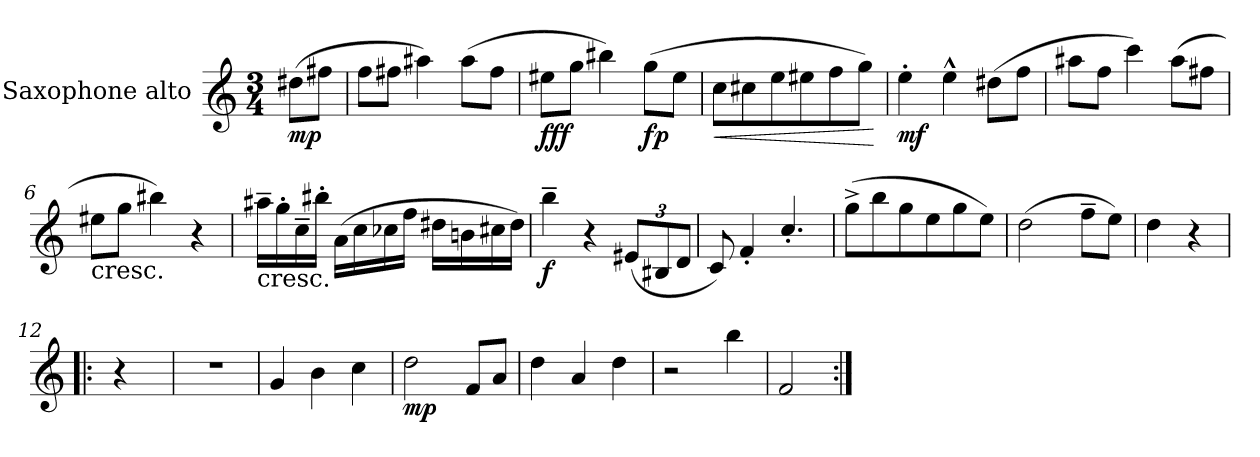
**kern	**dynam
*part1	*part1
*staff1	*staff1
*I"Saxophone alto	*
*I'Sax. A.	*
*clefG2	*
*ITrd5c9	*
*k[b-e-a-]	*
*M3/4	*
=	=
!	!LO:DY:b
(>8f#X\L	mp
8an\J	.
=1	=1
8a-\L	.
8an\J	.
4cc#X\)	.
(>8cc#\L	.
8a\J	.
=2	=2
!	!LO:DY:b
8g#X\L	fff
8b-\J	.
4dd#X\)	.
!	!LO:DY:b
(>8b-\L	fp
8g#\J	.
=3	=3
!	!LO:HP:b
8e-\L	<
8en\	.
8g\	.
8g#X\	.
8a-\	.
8b-\J)	.
.	[
=4	=4
!	!LO:DY:b
4g'\	mf
4g^^\	.
(>8f#X\L	.
8a-\J	.
=5	=5
8cc#X\L	.
8a-\J	.
4ee-\)	.
(>8cc#\L	.
8an\J	.
=6	=6
!LO:TX:b:t=cresc.	!
8g#X\L	.
8b-\J	.
4dd#X\)	.
4r	.
=7	=7
!LO:TX:b:t=cresc.	!
16cc#X~\LL	.
16b-'\	.
16e-~\	.
16dd#X'\JJ	.
(>16c\LL	.
16e-\	.
16e--X\	.
16a-\JJ	.
16f#X\LL	.
16dn\	.
16en\	.
16f#\JJ)	.
=8	=8
!	!LO:DY:b
4dd~\	f
4r	.
*Xbrackettup	*
(<12G#X/L	.
12D#X/	.
12F/J	.
=9	=9
8E-/)	.
4A-'/	.
4.e-'/	.
=10	=10
(>8b-^\L	.
8dd\	.
8b-\	.
8g\	.
8b-\	.
8g\J)	.
=11	=11
(>2f\	.
8a-~\L	.
8g\J)	.
=12	=12
4f\	.
4r	.
=12X1!|:	=12X1!|:
4r	.
=13	=13
2.r	.
=14	=14
4B-/	.
4d\	.
4e-\	.
=15	=15
!	!LO:DY:b
2f\	mp
8A-/L	.
8c/J	.
=16	=16
4f\	.
4c/	.
4f\	.
=17	=17
2r	.
4dd\	.
=18	=18
2A-/	.
=:|!	=:|!
*-	*-
